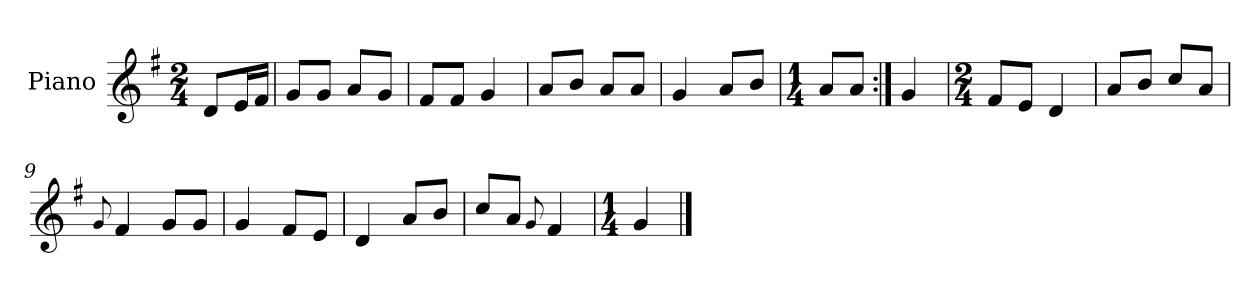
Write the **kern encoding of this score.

**kern
*part1
*staff1
*I"Piano
*I'Pno.
*clefG2
*k[f#]
*M2/4
=
8d/L
16e/L
16f#/JJ
=1
8g/L
8g/J
8a/L
8g/J
=2
8f#/L
8f#/J
4g/
=3
8a/L
8b/J
8a/L
8a/J
=4
4g/
8a/L
8b/J
=5
*M1/4
8a/L
8a/J
=6:|!
4g/
=7
*M2/4
8f#/L
8e/J
4d/
=8
8a/L
8b/J
8cc/L
8a/J
=9
8qqg/
4f#/
8g/L
8g/J
!!LO:LB:g=z
=10
4g/
8f#/L
8e/J
=11
4d/
8a/L
8b/J
=12
8cc/L
8a/J
8qqg/
4f#/
=13
*M1/4
4g/
==
*-
